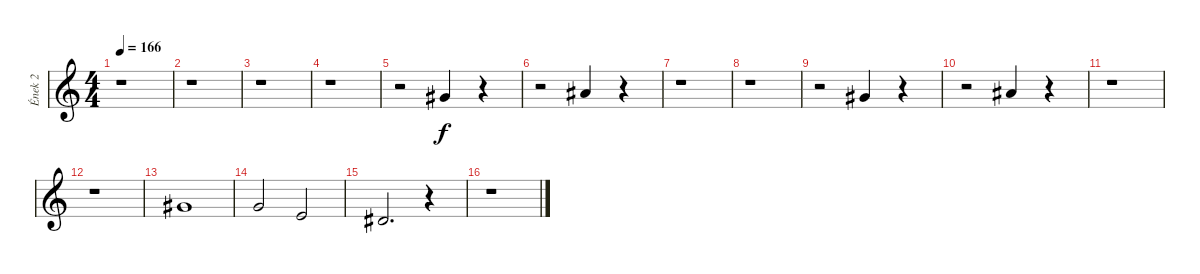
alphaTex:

\track ("Ének 2" "Ének 2") {instrument baritonesax}
\staff {score}
\tuning (E4 B3 G3 D3 A2 E2) {hide}
\ts (4 4)
\tempo 166
\clef g2
\ks c
r.1{dy f} |
r.1 |
r.1 |
r.1 |
r.2 4.1.4 r.4 |
r.2 6.1.4 r.4 |
r.1 |
r.1 |
r.2 4.1.4 r.4 |
r.2 6.1.4 r.4 |
r.1 |
r.1 |
4.1.1 |
3.1.2 0.1.2 |
4.2.2{d} r.4 |
r.1
